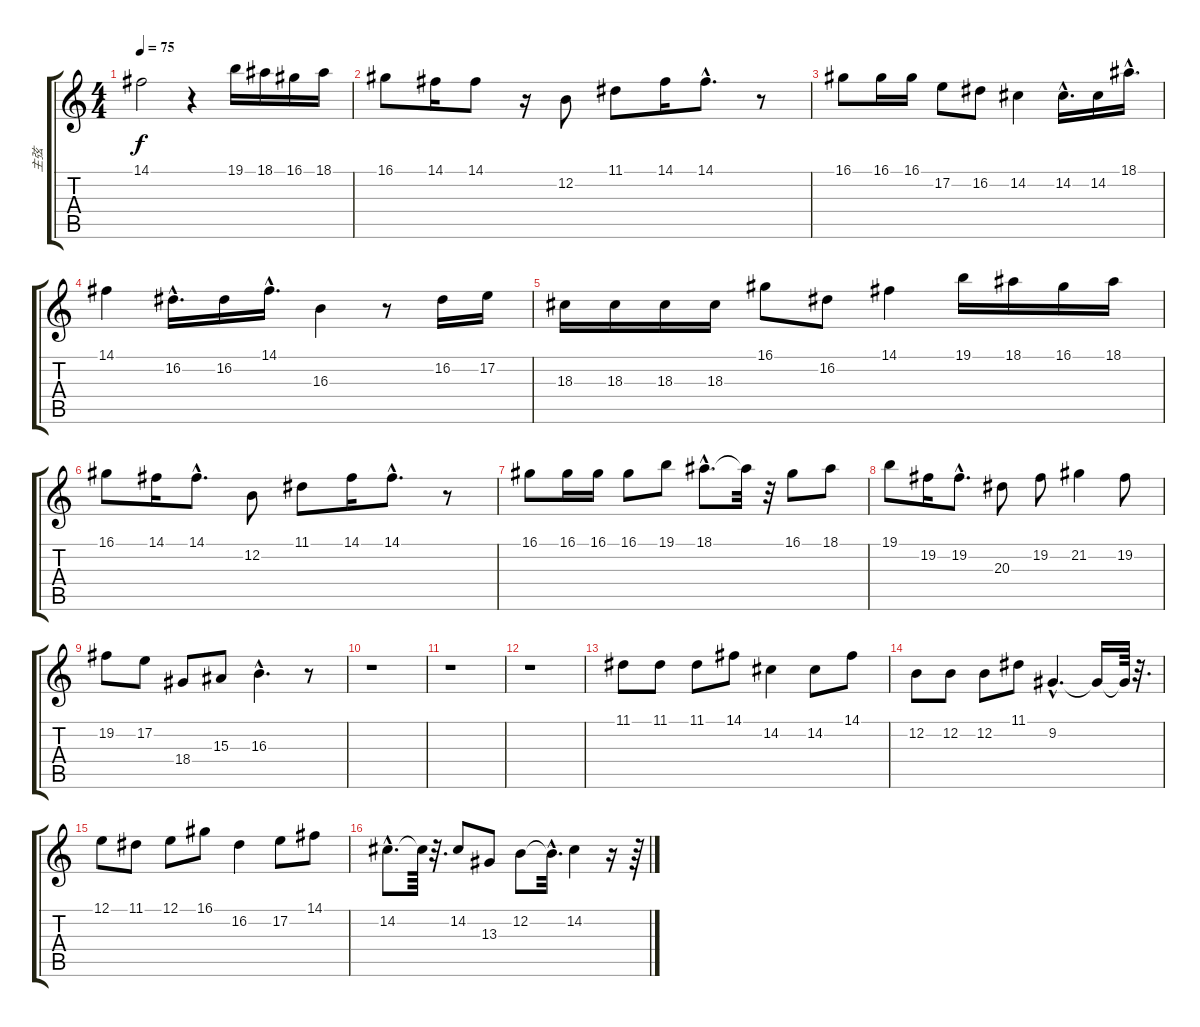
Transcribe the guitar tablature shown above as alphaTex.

\track ("主弦" "主弦") {instrument flute}
\staff {score tabs}
\tuning (E4 B3 G3 D3 A2 E2) {hide}
\ts (4 4)
\tempo 75
\clef g2
\ks c
14.1.2{dy f} r.4 19.1.16 18.1.16 16.1.16 18.1.16 |
16.1.8 14.1.16 14.1.8 r.16 12.2.8 11.1.8 14.1.16 14.1{hac}.8{d} r.8 |
16.1.8 16.1.16 16.1.16 17.2.8 16.2.8 14.2.4 14.2{hac}.16{d} 14.2.16 18.1{hac}.16{d} |
14.1.4 16.2{hac}.16{d} 16.2.16 14.1{hac}.16{d} 16.3.4 r.8 16.2.16 17.2.16 |
18.3.16 18.3.16 18.3.16 18.3.16 16.1.8 16.2.8 14.1.4 19.1.16 18.1.16 16.1.16 18.1.16 |
16.1.8 14.1.16 14.1{hac}.8{d} 12.2.8 11.1.8 14.1.16 14.1{hac}.8{d} r.8 |
16.1.8 16.1.16 16.1.16 16.1.8 19.1.8 18.1{hac}.8{d} 18.1{t}.32 r.32 16.1.8 18.1.8 |
19.1.8 19.2.16 19.2{hac}.8{d} 20.3.8 19.2.8 21.2.4 19.2.8 |
19.2.8 17.2.8 18.4.8 15.3.8 16.3{hac}.4{d} r.8 |
r.1 |
r.1 |
r.1 |
11.1.8 11.1.8 11.1.8 14.1.8 14.2.4 14.2.8 14.1.8 |
12.2.8 12.2.8 12.2.8 11.1.8 9.2{hac}.4{d} 9.2{t}.16 9.2{t}.64 r.32{d} |
12.1.8 11.1.8 12.1.8 16.1.8 16.2.4 17.2.8 14.1.8 |
14.2{hac}.8{d} 14.2{t}.64 r.32{d} 14.2.8 13.3.8 12.2.8 12.2{hac t}.32{d} 14.2.4 r.16 r.64
